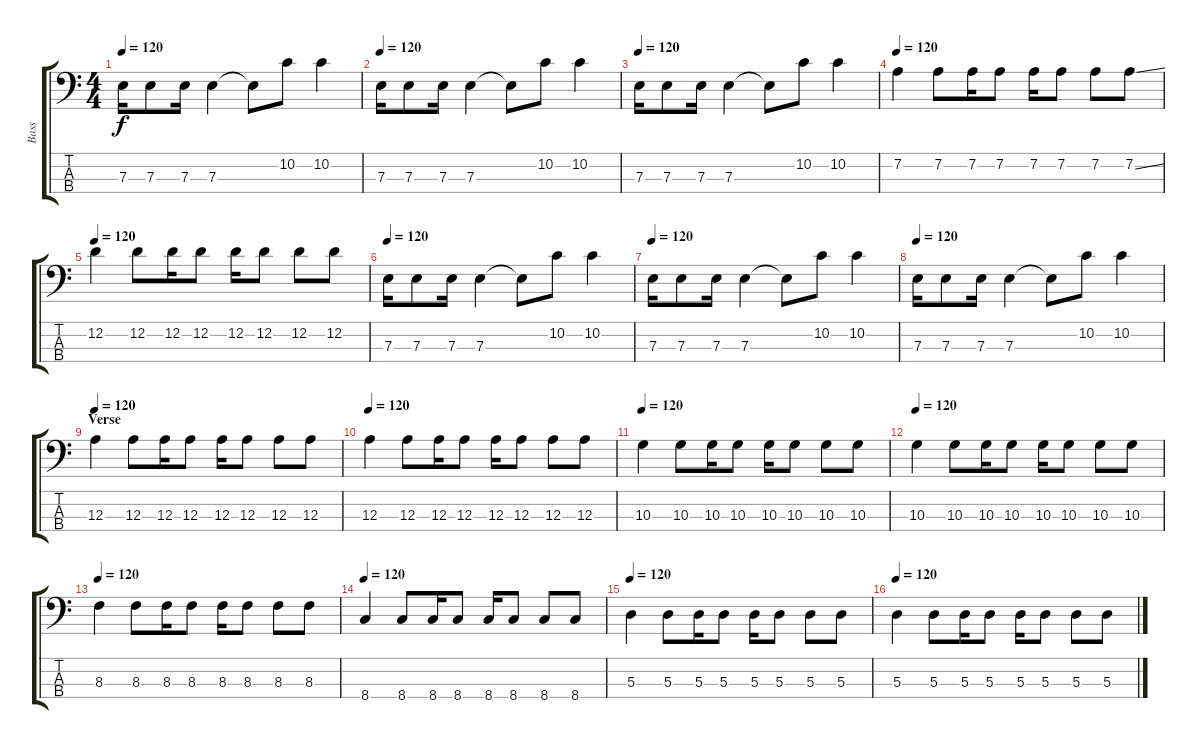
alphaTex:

\track ("Bass" "Bass") {instrument electricbasspick}
\staff {score tabs}
\tuning (G2 D2 A1 E1) {hide}
\ts (4 4)
\tempo 120
\clef f4
\ks c
7.3.16{dy f} 7.3.8 7.3.16 7.3.4 7.3{t}.8 10.2.8 10.2.4 |
\tempo 120
7.3.16 7.3.8 7.3.16 7.3.4 7.3{t}.8 10.2.8 10.2.4 |
\tempo 120
7.3.16 7.3.8 7.3.16 7.3.4 7.3{t}.8 10.2.8 10.2.4 |
\tempo 120
7.2.4 7.2.8 7.2.16 7.2.8 7.2.16 7.2.8 7.2.8 7.2{ss}.8 |
\tempo 120
12.2.4 12.2.8 12.2.16 12.2.8 12.2.16 12.2.8 12.2.8 12.2.8 |
\tempo 120
7.3.16 7.3.8 7.3.16 7.3.4 7.3{t}.8 10.2.8 10.2.4 |
\tempo 120
7.3.16 7.3.8 7.3.16 7.3.4 7.3{t}.8 10.2.8 10.2.4 |
\tempo 120
7.3.16 7.3.8 7.3.16 7.3.4 7.3{t}.8 10.2.8 10.2.4 |
\section ("" "Verse")
\tempo 120
12.3.4 12.3.8 12.3.16 12.3.8 12.3.16 12.3.8 12.3.8 12.3.8 |
\tempo 120
12.3.4 12.3.8 12.3.16 12.3.8 12.3.16 12.3.8 12.3.8 12.3.8 |
\tempo 120
10.3.4 10.3.8 10.3.16 10.3.8 10.3.16 10.3.8 10.3.8 10.3.8 |
\tempo 120
10.3.4 10.3.8 10.3.16 10.3.8 10.3.16 10.3.8 10.3.8 10.3.8 |
\tempo 120
8.3.4 8.3.8 8.3.16 8.3.8 8.3.16 8.3.8 8.3.8 8.3.8 |
\tempo 120
8.4.4 8.4.8 8.4.16 8.4.8 8.4.16 8.4.8 8.4.8 8.4.8 |
\tempo 120
5.3.4 5.3.8 5.3.16 5.3.8 5.3.16 5.3.8 5.3.8 5.3.8 |
\tempo 120
5.3.4 5.3.8 5.3.16 5.3.8 5.3.16 5.3.8 5.3.8 5.3.8
